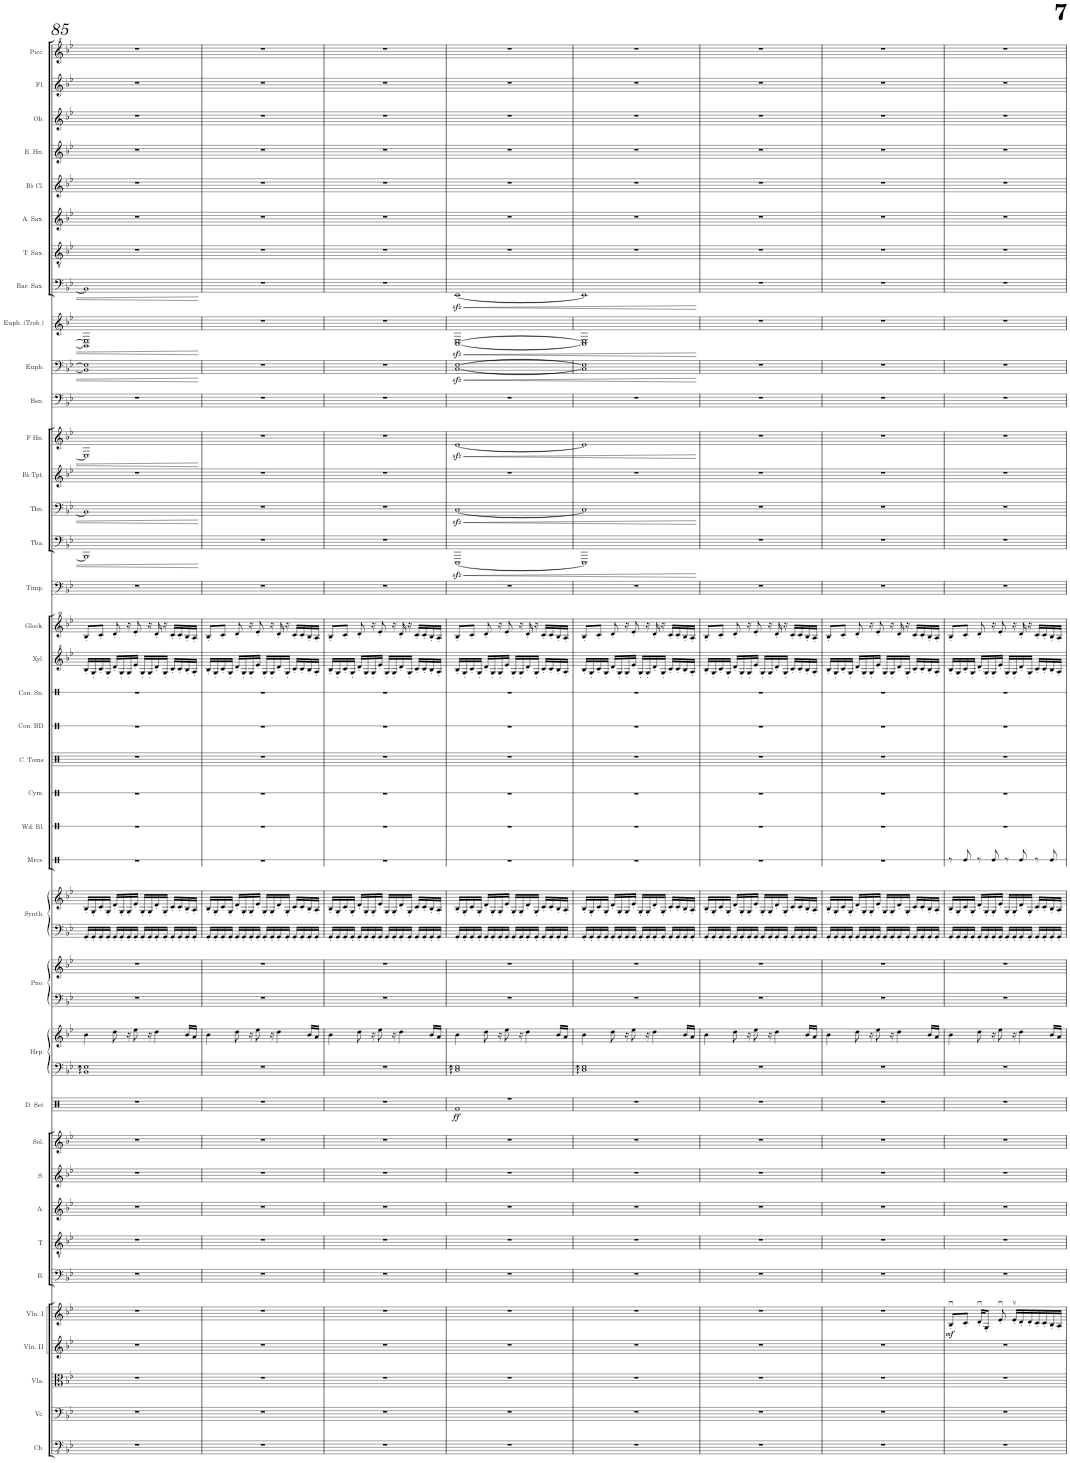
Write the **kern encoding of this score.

**kern	**kern	**kern	**kern	**kern	**dynam	**kern	**kern	**kern	**kern	**kern	**kern	**dynam	**kern	**kern	**kern	**kern	**kern	**kern	**kern	**kern	**kern	**kern	**kern	**kern	**kern	**kern	**kern	**kern	**dynam	**kern	**dynam	**kern	**kern	**dynam	**kern	**kern	**dynam	**kern	**dynam	**kern	**dynam	**kern	**kern	**kern	**kern	**kern	**kern	**kern
*part38	*part37	*part36	*part35	*part34	*part34	*part33	*part32	*part31	*part30	*part29	*part28	*part28	*part27	*part27	*part26	*part26	*part25	*part25	*part24	*part23	*part22	*part21	*part20	*part19	*part18	*part17	*part16	*part15	*part15	*part14	*part14	*part13	*part12	*part12	*part11	*part10	*part10	*part9	*part9	*part8	*part8	*part7	*part6	*part5	*part4	*part3	*part2	*part1
*staff41	*staff40	*staff39	*staff38	*staff37	*staff37	*staff36	*staff35	*staff34	*staff33	*staff32	*staff31	*staff31	*staff30	*staff29	*staff28	*staff27	*staff26	*staff25	*staff24	*staff23	*staff22	*staff21	*staff20	*staff19	*staff18	*staff17	*staff16	*staff15	*staff15	*staff14	*staff14	*staff13	*staff12	*staff12	*staff11	*staff10	*staff10	*staff9	*staff9	*staff8	*staff8	*staff7	*staff6	*staff5	*staff4	*staff3	*staff2	*staff1
*I"Contrabass	*I"Violoncello	*I"Viola	*I"Violin II	*I"Violin I	*	*I"Bass	*I"Tenor	*I"Alto	*I"Soprano	*I"Solo	*I"Drumset	*	*I"Harp	*	*I"Piano	*	*I"Bass Synthesizer	*	*I"Maracas	*I"Wood Blocks	*I"Cymbal	*I"Concert Toms	*I"Concert Bass Drum	*I"Concert Snare Drum	*I"Xylophone	*I"Glockenspiel	*I"Timpani	*I"Tuba	*	*I"Trombone	*	*I"Bb Trumpet	*I"Horn in F	*	*I"Bassoon	*I"Euphonium	*	*I"Euphonium (Treble Clef)	*	*I"Baritone Saxophone	*	*I"Tenor Saxophone	*I"Alto Saxophone	*I"Bb Clarinet	*I"English Horn	*I"Oboe	*I"Flute	*I"Piccolo
*I'Cb.	*I'Vc.	*I'Vla.	*I'Vln. II	*I'Vln. I	*	*I'B.	*I'T.	*I'A.	*I'S.	*I'Sol.	*I'D. Set	*	*I'Hrp.	*	*I'Pno.	*	*I'Synth.	*	*I'Mrcs.	*I'Wd. Bl.	*I'Cym.	*I'C. Toms	*I'Con. BD	*I'Con. Sn.	*I'Xyl.	*I'Glock.	*I'Timp.	*I'Tba.	*	*I'Tbn.	*	*I'Bb Tpt.	*	*	*I'Bsn.	*I'Euph.	*	*I'Euph. (Treb.)	*	*I'Bar. Sax.	*	*I'T. Sax.	*I'A. Sax.	*I'Bb Cl.	*I'E. Hn.	*I'Ob.	*I'Fl.	*I'Picc.
!!LO:PB:g=z
*clefFv4	*clefF4	*clefC3	*clefG2	*clefG2	*	*clefF4	*clefGv2	*clefG2	*clefG2	*clefG2	*clefX	*	*clefF4	*clefG2	*clefF4	*clefG2	*clefF4	*clefG2	*clefX	*clefX	*clefX	*clefX	*clefX	*clefX	*clefG^2	*clefG^^2	*clefF4	*clefF4	*	*clefF4	*	*clefG2	*clefG2	*	*clefF4	*clefF4	*	*clefG2	*	*clefF4	*	*clefGv2	*clefG2	*clefG2	*clefG2	*clefG2	*clefG2	*clefG^2
*ITrd7c12	*	*	*	*	*	*	*	*	*	*	*	*	*	*	*	*	*	*	*	*	*	*	*	*	*	*	*	*	*	*	*	*ITrd1c2	*ITrd4c7	*	*	*	*	*	*	*ITrd12c21	*	*ITrd8c14	*ITrd5c9	*ITrd1c2	*ITrd4c7	*	*	*ITrd-7c-12
*k[b-e-]	*k[b-e-]	*k[b-e-]	*k[b-e-]	*k[b-e-]	*	*k[b-e-]	*k[b-e-]	*k[b-e-]	*k[b-e-]	*k[b-e-]	*k[]	*	*k[b-e-]	*k[b-e-]	*k[b-e-]	*k[b-e-]	*k[b-e-]	*k[b-e-]	*k[]	*k[]	*k[]	*k[]	*k[]	*k[]	*k[b-e-]	*k[b-e-]	*k[b-e-]	*k[b-e-]	*	*k[b-e-]	*	*k[b-e-]	*k[b-e-]	*	*k[b-e-]	*k[b-e-]	*	*k[b-e-]	*	*k[b-e-]	*	*k[b-e-]	*k[b-e-]	*k[b-e-]	*k[b-e-]	*k[b-e-]	*k[b-e-]	*k[b-e-]
*M4/4	*M4/4	*M4/4	*M4/4	*M4/4	*	*M4/4	*M4/4	*M4/4	*M4/4	*M4/4	*M4/4	*	*M4/4	*M4/4	*M4/4	*M4/4	*M4/4	*M4/4	*M4/4	*M4/4	*M4/4	*M4/4	*M4/4	*M4/4	*M4/4	*M4/4	*M4/4	*M4/4	*	*M4/4	*	*M4/4	*M4/4	*	*M4/4	*M4/4	*	*M4/4	*	*M4/4	*	*M4/4	*M4/4	*M4/4	*M4/4	*M4/4	*M4/4	*M4/4
=85	=85	=85	=85	=85	=85	=85	=85	=85	=85	=85	=85	=85	=85	=85	=85	=85	=85	=85	=85	=85	=85	=85	=85	=85	=85	=85	=85	=85	=85	=85	=85	=85	=85	=85	=85	=85	=85	=85	=85	=85	=85	=85	=85	=85	=85	=85	=85	=85
1r	1r	1r	1r	1r	.	1r	1r	1r	1r	1r	1r	.	1BB- 1E-	4b-\	1r	1r	16GG'/LL	16B-'/LL	1r	1r	1r	1r	1r	1r	16b-'/LL	8bb-'/L	1r	1BBB-]	.	1BB-]	.	1r	1E-]	.	1r	1BB-] 1E-]	.	1BB-] 1E-]	.	1BB-]	.	1r	1r	1r	1r	1r	1r	1r
.	.	.	.	.	.	.	.	.	.	.	.	.	.	.	.	.	16GG'/	16G'/	.	.	.	.	.	.	16g'/	.	.	.	.	.	.	.	.	.	.	.	.	.	.	.	.	.	.	.	.	.	.	.
.	.	.	.	.	.	.	.	.	.	.	.	.	.	.	.	.	16GG'/	16c'/	.	.	.	.	.	.	16cc'/	8ccc'/J	.	.	.	.	.	.	.	.	.	.	.	.	.	.	.	.	.	.	.	.	.	.
.	.	.	.	.	.	.	.	.	.	.	.	.	.	.	.	.	16GG'/JJ	16G'/JJ	.	.	.	.	.	.	16g'/JJ	.	.	.	.	.	.	.	.	.	.	.	.	.	.	.	.	.	.	.	.	.	.	.
.	.	.	.	.	.	.	.	.	.	.	.	.	.	8dd\	.	.	16GG'/LL	16d'/LL	.	.	.	.	.	.	16dd'/LL	8ddd'/	.	.	.	.	.	.	.	.	.	.	.	.	.	.	.	.	.	.	.	.	.	.
.	.	.	.	.	.	.	.	.	.	.	.	.	.	.	.	.	16GG'/	16G'/	.	.	.	.	.	.	16g'/	.	.	.	.	.	.	.	.	.	.	.	.	.	.	.	.	.	.	.	.	.	.	.
.	.	.	.	.	.	.	.	.	.	.	.	.	.	16r	.	.	16GG'/	16G'/	.	.	.	.	.	.	16g'/	16r	.	.	.	.	.	.	.	.	.	.	.	.	.	.	.	.	.	.	.	.	.	.
.	.	.	.	.	.	.	.	.	.	.	.	.	.	8ee-\	.	.	16GG'/JJ	16e-'/JJ	.	.	.	.	.	.	16ee-'/JJ	8eee-'/	.	.	.	.	.	.	.	.	.	.	.	.	.	.	.	.	.	.	.	.	.	.
.	.	.	.	.	.	.	.	.	.	.	.	.	.	.	.	.	16GG'/LL	16G'/LL	.	.	.	.	.	.	16g'/LL	.	.	.	.	.	.	.	.	.	.	.	.	.	.	.	.	.	.	.	.	.	.	.
.	.	.	.	.	.	.	.	.	.	.	.	.	.	16r	.	.	16GG'/	16G'/	.	.	.	.	.	.	16g'/	16r	.	.	.	.	.	.	.	.	.	.	.	.	.	.	.	.	.	.	.	.	.	.
.	.	.	.	.	.	.	.	.	.	.	.	.	.	4dd\	.	.	16GG'/	16d'/	.	.	.	.	.	.	16dd'/	16ddd'/	.	.	.	.	.	.	.	.	.	.	.	.	.	.	.	.	.	.	.	.	.	.
.	.	.	.	.	.	.	.	.	.	.	.	.	.	.	.	.	16GG'/JJ	16G'/JJ	.	.	.	.	.	.	16g'/JJ	16r	.	.	.	.	.	.	.	.	.	.	.	.	.	.	.	.	.	.	.	.	.	.
.	.	.	.	.	.	.	.	.	.	.	.	.	.	.	.	.	16GG'/LL	16c'/LL	.	.	.	.	.	.	16cc'/LL	16ccc'/LL	.	.	.	.	.	.	.	.	.	.	.	.	.	.	.	.	.	.	.	.	.	.
.	.	.	.	.	.	.	.	.	.	.	.	.	.	.	.	.	16GG'/	16c'/	.	.	.	.	.	.	16cc'/	16ccc'/	.	.	.	.	.	.	.	.	.	.	.	.	.	.	.	.	.	.	.	.	.	.
.	.	.	.	.	.	.	.	.	.	.	.	.	.	16b-/LL	.	.	16GG'/	16B-'/	.	.	.	.	.	.	16b-'/	16bb-'/	.	.	.	.	.	.	.	.	.	.	.	.	.	.	.	.	.	.	.	.	.	.
.	.	.	.	.	.	.	.	.	.	.	.	.	.	16a/JJ	.	.	16GG'/JJ	16A'/JJ	.	.	.	.	.	.	16a'/JJ	16aa'/JJ	.	.	.	.	.	.	.	.	.	.	.	.	.	.	.	.	.	.	.	.	.	.
=86	=86	=86	=86	=86	=86	=86	=86	=86	=86	=86	=86	=86	=86	=86	=86	=86	=86	=86	=86	=86	=86	=86	=86	=86	=86	=86	=86	=86	=86	=86	=86	=86	=86	=86	=86	=86	=86	=86	=86	=86	=86	=86	=86	=86	=86	=86	=86	=86
1r	1r	1r	1r	1r	.	1r	1r	1r	1r	1r	1r	.	1r	4b-\	1r	1r	16GG'/LL	16B-'/LL	1r	1r	1r	1r	1r	1r	16b-'/LL	8bb-'/L	1r	1r	.	1r	.	1r	1r	.	1r	1r	.	1r	.	1r	.	1r	1r	1r	1r	1r	1r	1r
.	.	.	.	.	.	.	.	.	.	.	.	.	.	.	.	.	16GG'/	16G'/	.	.	.	.	.	.	16g'/	.	.	.	.	.	.	.	.	.	.	.	.	.	.	.	.	.	.	.	.	.	.	.
.	.	.	.	.	.	.	.	.	.	.	.	.	.	.	.	.	16GG'/	16c'/	.	.	.	.	.	.	16cc'/	8ccc'/J	.	.	.	.	.	.	.	.	.	.	.	.	.	.	.	.	.	.	.	.	.	.
.	.	.	.	.	.	.	.	.	.	.	.	.	.	.	.	.	16GG'/JJ	16G'/JJ	.	.	.	.	.	.	16g'/JJ	.	.	.	.	.	.	.	.	.	.	.	.	.	.	.	.	.	.	.	.	.	.	.
.	.	.	.	.	.	.	.	.	.	.	.	.	.	8dd\	.	.	16GG'/LL	16d'/LL	.	.	.	.	.	.	16dd'/LL	8ddd'/	.	.	.	.	.	.	.	.	.	.	.	.	.	.	.	.	.	.	.	.	.	.
.	.	.	.	.	.	.	.	.	.	.	.	.	.	.	.	.	16GG'/	16G'/	.	.	.	.	.	.	16g'/	.	.	.	.	.	.	.	.	.	.	.	.	.	.	.	.	.	.	.	.	.	.	.
.	.	.	.	.	.	.	.	.	.	.	.	.	.	16r	.	.	16GG'/	16G'/	.	.	.	.	.	.	16g'/	16r	.	.	.	.	.	.	.	.	.	.	.	.	.	.	.	.	.	.	.	.	.	.
.	.	.	.	.	.	.	.	.	.	.	.	.	.	8ee-\	.	.	16GG'/JJ	16e-'/JJ	.	.	.	.	.	.	16ee-'/JJ	8eee-'/	.	.	.	.	.	.	.	.	.	.	.	.	.	.	.	.	.	.	.	.	.	.
.	.	.	.	.	.	.	.	.	.	.	.	.	.	.	.	.	16GG'/LL	16G'/LL	.	.	.	.	.	.	16g'/LL	.	.	.	.	.	.	.	.	.	.	.	.	.	.	.	.	.	.	.	.	.	.	.
.	.	.	.	.	.	.	.	.	.	.	.	.	.	16r	.	.	16GG'/	16G'/	.	.	.	.	.	.	16g'/	16r	.	.	.	.	.	.	.	.	.	.	.	.	.	.	.	.	.	.	.	.	.	.
.	.	.	.	.	.	.	.	.	.	.	.	.	.	4dd\	.	.	16GG'/	16d'/	.	.	.	.	.	.	16dd'/	16ddd'/	.	.	.	.	.	.	.	.	.	.	.	.	.	.	.	.	.	.	.	.	.	.
.	.	.	.	.	.	.	.	.	.	.	.	.	.	.	.	.	16GG'/JJ	16G'/JJ	.	.	.	.	.	.	16g'/JJ	16r	.	.	.	.	.	.	.	.	.	.	.	.	.	.	.	.	.	.	.	.	.	.
.	.	.	.	.	.	.	.	.	.	.	.	.	.	.	.	.	16GG'/LL	16c'/LL	.	.	.	.	.	.	16cc'/LL	16ccc'/LL	.	.	.	.	.	.	.	.	.	.	.	.	.	.	.	.	.	.	.	.	.	.
.	.	.	.	.	.	.	.	.	.	.	.	.	.	.	.	.	16GG'/	16c'/	.	.	.	.	.	.	16cc'/	16ccc'/	.	.	.	.	.	.	.	.	.	.	.	.	.	.	.	.	.	.	.	.	.	.
.	.	.	.	.	.	.	.	.	.	.	.	.	.	16b-/LL	.	.	16GG'/	16B-'/	.	.	.	.	.	.	16b-'/	16bb-'/	.	.	.	.	.	.	.	.	.	.	.	.	.	.	.	.	.	.	.	.	.	.
.	.	.	.	.	.	.	.	.	.	.	.	.	.	16a/JJ	.	.	16GG'/JJ	16A'/JJ	.	.	.	.	.	.	16a'/JJ	16aa'/JJ	.	.	.	.	.	.	.	.	.	.	.	.	.	.	.	.	.	.	.	.	.	.
=87	=87	=87	=87	=87	=87	=87	=87	=87	=87	=87	=87	=87	=87	=87	=87	=87	=87	=87	=87	=87	=87	=87	=87	=87	=87	=87	=87	=87	=87	=87	=87	=87	=87	=87	=87	=87	=87	=87	=87	=87	=87	=87	=87	=87	=87	=87	=87	=87
1r	1r	1r	1r	1r	.	1r	1r	1r	1r	1r	1r	.	1r	4b-\	1r	1r	16GG'/LL	16B-'/LL	1r	1r	1r	1r	1r	1r	16b-'/LL	8bb-'/L	1r	1r	.	1r	.	1r	1r	.	1r	1r	.	1r	.	1r	.	1r	1r	1r	1r	1r	1r	1r
.	.	.	.	.	.	.	.	.	.	.	.	.	.	.	.	.	16GG'/	16G'/	.	.	.	.	.	.	16g'/	.	.	.	.	.	.	.	.	.	.	.	.	.	.	.	.	.	.	.	.	.	.	.
.	.	.	.	.	.	.	.	.	.	.	.	.	.	.	.	.	16GG'/	16c'/	.	.	.	.	.	.	16cc'/	8ccc'/J	.	.	.	.	.	.	.	.	.	.	.	.	.	.	.	.	.	.	.	.	.	.
.	.	.	.	.	.	.	.	.	.	.	.	.	.	.	.	.	16GG'/JJ	16G'/JJ	.	.	.	.	.	.	16g'/JJ	.	.	.	.	.	.	.	.	.	.	.	.	.	.	.	.	.	.	.	.	.	.	.
.	.	.	.	.	.	.	.	.	.	.	.	.	.	8dd\	.	.	16GG'/LL	16d'/LL	.	.	.	.	.	.	16dd'/LL	8ddd'/	.	.	.	.	.	.	.	.	.	.	.	.	.	.	.	.	.	.	.	.	.	.
.	.	.	.	.	.	.	.	.	.	.	.	.	.	.	.	.	16GG'/	16G'/	.	.	.	.	.	.	16g'/	.	.	.	.	.	.	.	.	.	.	.	.	.	.	.	.	.	.	.	.	.	.	.
.	.	.	.	.	.	.	.	.	.	.	.	.	.	16r	.	.	16GG'/	16G'/	.	.	.	.	.	.	16g'/	16r	.	.	.	.	.	.	.	.	.	.	.	.	.	.	.	.	.	.	.	.	.	.
.	.	.	.	.	.	.	.	.	.	.	.	.	.	8ee-\	.	.	16GG'/JJ	16e-'/JJ	.	.	.	.	.	.	16ee-'/JJ	8eee-'/	.	.	.	.	.	.	.	.	.	.	.	.	.	.	.	.	.	.	.	.	.	.
.	.	.	.	.	.	.	.	.	.	.	.	.	.	.	.	.	16GG'/LL	16G'/LL	.	.	.	.	.	.	16g'/LL	.	.	.	.	.	.	.	.	.	.	.	.	.	.	.	.	.	.	.	.	.	.	.
.	.	.	.	.	.	.	.	.	.	.	.	.	.	16r	.	.	16GG'/	16G'/	.	.	.	.	.	.	16g'/	16r	.	.	.	.	.	.	.	.	.	.	.	.	.	.	.	.	.	.	.	.	.	.
.	.	.	.	.	.	.	.	.	.	.	.	.	.	4dd\	.	.	16GG'/	16d'/	.	.	.	.	.	.	16dd'/	16ddd'/	.	.	.	.	.	.	.	.	.	.	.	.	.	.	.	.	.	.	.	.	.	.
.	.	.	.	.	.	.	.	.	.	.	.	.	.	.	.	.	16GG'/JJ	16G'/JJ	.	.	.	.	.	.	16g'/JJ	16r	.	.	.	.	.	.	.	.	.	.	.	.	.	.	.	.	.	.	.	.	.	.
.	.	.	.	.	.	.	.	.	.	.	.	.	.	.	.	.	16GG'/LL	16c'/LL	.	.	.	.	.	.	16cc'/LL	16ccc'/LL	.	.	.	.	.	.	.	.	.	.	.	.	.	.	.	.	.	.	.	.	.	.
.	.	.	.	.	.	.	.	.	.	.	.	.	.	.	.	.	16GG'/	16c'/	.	.	.	.	.	.	16cc'/	16ccc'/	.	.	.	.	.	.	.	.	.	.	.	.	.	.	.	.	.	.	.	.	.	.
.	.	.	.	.	.	.	.	.	.	.	.	.	.	16b-/LL	.	.	16GG'/	16B-'/	.	.	.	.	.	.	16b-'/	16bb-'/	.	.	.	.	.	.	.	.	.	.	.	.	.	.	.	.	.	.	.	.	.	.
.	.	.	.	.	.	.	.	.	.	.	.	.	.	16a/JJ	.	.	16GG'/JJ	16A'/JJ	.	.	.	.	.	.	16a'/JJ	16aa'/JJ	.	.	.	.	.	.	.	.	.	.	.	.	.	.	.	.	.	.	.	.	.	.
=88	=88	=88	=88	=88	=88	=88	=88	=88	=88	=88	=88	=88	=88	=88	=88	=88	=88	=88	=88	=88	=88	=88	=88	=88	=88	=88	=88	=88	=88	=88	=88	=88	=88	=88	=88	=88	=88	=88	=88	=88	=88	=88	=88	=88	=88	=88	=88	=88
*	*	*	*	*	*	*	*	*	*	*	*^	*	*	*	*	*	*	*	*	*	*	*	*	*	*	*	*	*	*	*	*	*	*	*	*	*	*	*	*	*	*	*	*	*	*	*	*	*
!	!	!	!	!	!	!	!	!	!	!	!	!	!LO:DY:b	!	!	!	!	!	!	!	!	!	!	!	!	!	!	!	!	!LO:HP:b	!	!LO:HP:b	!	!	!LO:HP:b	!	!	!LO:HP:b	!	!LO:HP:b	!	!LO:HP:b	!	!	!	!	!	!	!
1r	1r	1r	1r	1r	.	1r	1r	1r	1r	1r	1r	1Rf	ff	1C 1E-	4b-\	1r	1r	16GG'/LL	16B-'/LL	1r	1r	1r	1r	1r	1r	16b-'/LL	8bb-'/L	1r	[1EEE-zz<	<	[1Czz<	<	1r	[1e-zz<	<	1r	[1Czz< [1E-zz<	<	[1Czz< [1E-zz<	<	[1EE-zz<	<	1r	1r	1r	1r	1r	1r	1r
.	.	.	.	.	.	.	.	.	.	.	.	.	.	.	.	.	.	16GG'/	16G'/	.	.	.	.	.	.	16g'/	.	.	.	.	.	.	.	.	.	.	.	.	.	.	.	.	.	.	.	.	.	.	.
.	.	.	.	.	.	.	.	.	.	.	.	.	.	.	.	.	.	16GG'/	16c'/	.	.	.	.	.	.	16cc'/	8ccc'/J	.	.	.	.	.	.	.	.	.	.	.	.	.	.	.	.	.	.	.	.	.	.
.	.	.	.	.	.	.	.	.	.	.	.	.	.	.	.	.	.	16GG'/JJ	16G'/JJ	.	.	.	.	.	.	16g'/JJ	.	.	.	.	.	.	.	.	.	.	.	.	.	.	.	.	.	.	.	.	.	.	.
.	.	.	.	.	.	.	.	.	.	.	.	.	.	.	8dd\	.	.	16GG'/LL	16d'/LL	.	.	.	.	.	.	16dd'/LL	8ddd'/	.	.	.	.	.	.	.	.	.	.	.	.	.	.	.	.	.	.	.	.	.	.
.	.	.	.	.	.	.	.	.	.	.	.	.	.	.	.	.	.	16GG'/	16G'/	.	.	.	.	.	.	16g'/	.	.	.	.	.	.	.	.	.	.	.	.	.	.	.	.	.	.	.	.	.	.	.
.	.	.	.	.	.	.	.	.	.	.	.	.	.	.	16r	.	.	16GG'/	16G'/	.	.	.	.	.	.	16g'/	16r	.	.	.	.	.	.	.	.	.	.	.	.	.	.	.	.	.	.	.	.	.	.
.	.	.	.	.	.	.	.	.	.	.	.	.	.	.	8ee-\	.	.	16GG'/JJ	16e-'/JJ	.	.	.	.	.	.	16ee-'/JJ	8eee-'/	.	.	.	.	.	.	.	.	.	.	.	.	.	.	.	.	.	.	.	.	.	.
.	.	.	.	.	.	.	.	.	.	.	.	.	.	.	.	.	.	16GG'/LL	16G'/LL	.	.	.	.	.	.	16g'/LL	.	.	.	.	.	.	.	.	.	.	.	.	.	.	.	.	.	.	.	.	.	.	.
.	.	.	.	.	.	.	.	.	.	.	.	.	.	.	16r	.	.	16GG'/	16G'/	.	.	.	.	.	.	16g'/	16r	.	.	.	.	.	.	.	.	.	.	.	.	.	.	.	.	.	.	.	.	.	.
.	.	.	.	.	.	.	.	.	.	.	.	.	.	.	4dd\	.	.	16GG'/	16d'/	.	.	.	.	.	.	16dd'/	16ddd'/	.	.	.	.	.	.	.	.	.	.	.	.	.	.	.	.	.	.	.	.	.	.
.	.	.	.	.	.	.	.	.	.	.	.	.	.	.	.	.	.	16GG'/JJ	16G'/JJ	.	.	.	.	.	.	16g'/JJ	16r	.	.	.	.	.	.	.	.	.	.	.	.	.	.	.	.	.	.	.	.	.	.
.	.	.	.	.	.	.	.	.	.	.	.	.	.	.	.	.	.	16GG'/LL	16c'/LL	.	.	.	.	.	.	16cc'/LL	16ccc'/LL	.	.	.	.	.	.	.	.	.	.	.	.	.	.	.	.	.	.	.	.	.	.
.	.	.	.	.	.	.	.	.	.	.	.	.	.	.	.	.	.	16GG'/	16c'/	.	.	.	.	.	.	16cc'/	16ccc'/	.	.	.	.	.	.	.	.	.	.	.	.	.	.	.	.	.	.	.	.	.	.
.	.	.	.	.	.	.	.	.	.	.	.	.	.	.	16b-/LL	.	.	16GG'/	16B-'/	.	.	.	.	.	.	16b-'/	16bb-'/	.	.	.	.	.	.	.	.	.	.	.	.	.	.	.	.	.	.	.	.	.	.
.	.	.	.	.	.	.	.	.	.	.	.	.	.	.	16a/JJ	.	.	16GG'/JJ	16A'/JJ	.	.	.	.	.	.	16a'/JJ	16aa'/JJ	.	.	.	.	.	.	.	.	.	.	.	.	.	.	.	.	.	.	.	.	.	.
*	*	*	*	*	*	*	*	*	*	*	*v	*v	*	*	*	*	*	*	*	*	*	*	*	*	*	*	*	*	*	*	*	*	*	*	*	*	*	*	*	*	*	*	*	*	*	*	*	*	*
=89	=89	=89	=89	=89	=89	=89	=89	=89	=89	=89	=89	=89	=89	=89	=89	=89	=89	=89	=89	=89	=89	=89	=89	=89	=89	=89	=89	=89	=89	=89	=89	=89	=89	=89	=89	=89	=89	=89	=89	=89	=89	=89	=89	=89	=89	=89	=89	=89
1r	1r	1r	1r	1r	.	1r	1r	1r	1r	1r	1r	.	1C 1E-	4b-\	1r	1r	16GG'/LL	16B-'/LL	1r	1r	1r	1r	1r	1r	16b-'/LL	8bb-'/L	1r	1EEE-]	.	1C]	.	1r	1e-]	.	1r	1C] 1E-]	.	1C] 1E-]	.	1EE-]	.	1r	1r	1r	1r	1r	1r	1r
.	.	.	.	.	.	.	.	.	.	.	.	.	.	.	.	.	16GG'/	16G'/	.	.	.	.	.	.	16g'/	.	.	.	.	.	.	.	.	.	.	.	.	.	.	.	.	.	.	.	.	.	.	.
.	.	.	.	.	.	.	.	.	.	.	.	.	.	.	.	.	16GG'/	16c'/	.	.	.	.	.	.	16cc'/	8ccc'/J	.	.	.	.	.	.	.	.	.	.	.	.	.	.	.	.	.	.	.	.	.	.
.	.	.	.	.	.	.	.	.	.	.	.	.	.	.	.	.	16GG'/JJ	16G'/JJ	.	.	.	.	.	.	16g'/JJ	.	.	.	.	.	.	.	.	.	.	.	.	.	.	.	.	.	.	.	.	.	.	.
.	.	.	.	.	.	.	.	.	.	.	.	.	.	8dd\	.	.	16GG'/LL	16d'/LL	.	.	.	.	.	.	16dd'/LL	8ddd'/	.	.	.	.	.	.	.	.	.	.	.	.	.	.	.	.	.	.	.	.	.	.
.	.	.	.	.	.	.	.	.	.	.	.	.	.	.	.	.	16GG'/	16G'/	.	.	.	.	.	.	16g'/	.	.	.	.	.	.	.	.	.	.	.	.	.	.	.	.	.	.	.	.	.	.	.
.	.	.	.	.	.	.	.	.	.	.	.	.	.	16r	.	.	16GG'/	16G'/	.	.	.	.	.	.	16g'/	16r	.	.	.	.	.	.	.	.	.	.	.	.	.	.	.	.	.	.	.	.	.	.
.	.	.	.	.	.	.	.	.	.	.	.	.	.	8ee-\	.	.	16GG'/JJ	16e-'/JJ	.	.	.	.	.	.	16ee-'/JJ	8eee-'/	.	.	.	.	.	.	.	.	.	.	.	.	.	.	.	.	.	.	.	.	.	.
.	.	.	.	.	.	.	.	.	.	.	.	.	.	.	.	.	16GG'/LL	16G'/LL	.	.	.	.	.	.	16g'/LL	.	.	.	.	.	.	.	.	.	.	.	.	.	.	.	.	.	.	.	.	.	.	.
.	.	.	.	.	.	.	.	.	.	.	.	.	.	16r	.	.	16GG'/	16G'/	.	.	.	.	.	.	16g'/	16r	.	.	.	.	.	.	.	.	.	.	.	.	.	.	.	.	.	.	.	.	.	.
.	.	.	.	.	.	.	.	.	.	.	.	.	.	4dd\	.	.	16GG'/	16d'/	.	.	.	.	.	.	16dd'/	16ddd'/	.	.	.	.	.	.	.	.	.	.	.	.	.	.	.	.	.	.	.	.	.	.
.	.	.	.	.	.	.	.	.	.	.	.	.	.	.	.	.	16GG'/JJ	16G'/JJ	.	.	.	.	.	.	16g'/JJ	16r	.	.	.	.	.	.	.	.	.	.	.	.	.	.	.	.	.	.	.	.	.	.
.	.	.	.	.	.	.	.	.	.	.	.	.	.	.	.	.	16GG'/LL	16c'/LL	.	.	.	.	.	.	16cc'/LL	16ccc'/LL	.	.	.	.	.	.	.	.	.	.	.	.	.	.	.	.	.	.	.	.	.	.
.	.	.	.	.	.	.	.	.	.	.	.	.	.	.	.	.	16GG'/	16c'/	.	.	.	.	.	.	16cc'/	16ccc'/	.	.	.	.	.	.	.	.	.	.	.	.	.	.	.	.	.	.	.	.	.	.
.	.	.	.	.	.	.	.	.	.	.	.	.	.	16b-/LL	.	.	16GG'/	16B-'/	.	.	.	.	.	.	16b-'/	16bb-'/	.	.	.	.	.	.	.	.	.	.	.	.	.	.	.	.	.	.	.	.	.	.
.	.	.	.	.	.	.	.	.	.	.	.	.	.	16a/JJ	.	.	16GG'/JJ	16A'/JJ	.	.	.	.	.	.	16a'/JJ	16aa'/JJ	.	.	.	.	.	.	.	.	.	.	.	.	.	.	.	.	.	.	.	.	.	.
.	.	.	.	.	.	.	.	.	.	.	.	.	.	.	.	.	.	.	.	.	.	.	.	.	.	.	.	.	[	.	[	.	.	[	.	.	[	.	[	.	[	.	.	.	.	.	.	.
=90	=90	=90	=90	=90	=90	=90	=90	=90	=90	=90	=90	=90	=90	=90	=90	=90	=90	=90	=90	=90	=90	=90	=90	=90	=90	=90	=90	=90	=90	=90	=90	=90	=90	=90	=90	=90	=90	=90	=90	=90	=90	=90	=90	=90	=90	=90	=90	=90
1r	1r	1r	1r	1r	.	1r	1r	1r	1r	1r	1r	.	1r	4b-\	1r	1r	16GG'/LL	16B-'/LL	1r	1r	1r	1r	1r	1r	16b-'/LL	8bb-'/L	1r	1r	.	1r	.	1r	1r	.	1r	1r	.	1r	.	1r	.	1r	1r	1r	1r	1r	1r	1r
.	.	.	.	.	.	.	.	.	.	.	.	.	.	.	.	.	16GG'/	16G'/	.	.	.	.	.	.	16g'/	.	.	.	.	.	.	.	.	.	.	.	.	.	.	.	.	.	.	.	.	.	.	.
.	.	.	.	.	.	.	.	.	.	.	.	.	.	.	.	.	16GG'/	16c'/	.	.	.	.	.	.	16cc'/	8ccc'/J	.	.	.	.	.	.	.	.	.	.	.	.	.	.	.	.	.	.	.	.	.	.
.	.	.	.	.	.	.	.	.	.	.	.	.	.	.	.	.	16GG'/JJ	16G'/JJ	.	.	.	.	.	.	16g'/JJ	.	.	.	.	.	.	.	.	.	.	.	.	.	.	.	.	.	.	.	.	.	.	.
.	.	.	.	.	.	.	.	.	.	.	.	.	.	8dd\	.	.	16GG'/LL	16d'/LL	.	.	.	.	.	.	16dd'/LL	8ddd'/	.	.	.	.	.	.	.	.	.	.	.	.	.	.	.	.	.	.	.	.	.	.
.	.	.	.	.	.	.	.	.	.	.	.	.	.	.	.	.	16GG'/	16G'/	.	.	.	.	.	.	16g'/	.	.	.	.	.	.	.	.	.	.	.	.	.	.	.	.	.	.	.	.	.	.	.
.	.	.	.	.	.	.	.	.	.	.	.	.	.	16r	.	.	16GG'/	16G'/	.	.	.	.	.	.	16g'/	16r	.	.	.	.	.	.	.	.	.	.	.	.	.	.	.	.	.	.	.	.	.	.
.	.	.	.	.	.	.	.	.	.	.	.	.	.	8ee-\	.	.	16GG'/JJ	16e-'/JJ	.	.	.	.	.	.	16ee-'/JJ	8eee-'/	.	.	.	.	.	.	.	.	.	.	.	.	.	.	.	.	.	.	.	.	.	.
.	.	.	.	.	.	.	.	.	.	.	.	.	.	.	.	.	16GG'/LL	16G'/LL	.	.	.	.	.	.	16g'/LL	.	.	.	.	.	.	.	.	.	.	.	.	.	.	.	.	.	.	.	.	.	.	.
.	.	.	.	.	.	.	.	.	.	.	.	.	.	16r	.	.	16GG'/	16G'/	.	.	.	.	.	.	16g'/	16r	.	.	.	.	.	.	.	.	.	.	.	.	.	.	.	.	.	.	.	.	.	.
.	.	.	.	.	.	.	.	.	.	.	.	.	.	4dd\	.	.	16GG'/	16d'/	.	.	.	.	.	.	16dd'/	16ddd'/	.	.	.	.	.	.	.	.	.	.	.	.	.	.	.	.	.	.	.	.	.	.
.	.	.	.	.	.	.	.	.	.	.	.	.	.	.	.	.	16GG'/JJ	16G'/JJ	.	.	.	.	.	.	16g'/JJ	16r	.	.	.	.	.	.	.	.	.	.	.	.	.	.	.	.	.	.	.	.	.	.
.	.	.	.	.	.	.	.	.	.	.	.	.	.	.	.	.	16GG'/LL	16c'/LL	.	.	.	.	.	.	16cc'/LL	16ccc'/LL	.	.	.	.	.	.	.	.	.	.	.	.	.	.	.	.	.	.	.	.	.	.
.	.	.	.	.	.	.	.	.	.	.	.	.	.	.	.	.	16GG'/	16c'/	.	.	.	.	.	.	16cc'/	16ccc'/	.	.	.	.	.	.	.	.	.	.	.	.	.	.	.	.	.	.	.	.	.	.
.	.	.	.	.	.	.	.	.	.	.	.	.	.	16b-/LL	.	.	16GG'/	16B-'/	.	.	.	.	.	.	16b-'/	16bb-'/	.	.	.	.	.	.	.	.	.	.	.	.	.	.	.	.	.	.	.	.	.	.
.	.	.	.	.	.	.	.	.	.	.	.	.	.	16a/JJ	.	.	16GG'/JJ	16A'/JJ	.	.	.	.	.	.	16a'/JJ	16aa'/JJ	.	.	.	.	.	.	.	.	.	.	.	.	.	.	.	.	.	.	.	.	.	.
=91	=91	=91	=91	=91	=91	=91	=91	=91	=91	=91	=91	=91	=91	=91	=91	=91	=91	=91	=91	=91	=91	=91	=91	=91	=91	=91	=91	=91	=91	=91	=91	=91	=91	=91	=91	=91	=91	=91	=91	=91	=91	=91	=91	=91	=91	=91	=91	=91
1r	1r	1r	1r	1r	.	1r	1r	1r	1r	1r	1r	.	1r	4b-\	1r	1r	16GG'/LL	16B-'/LL	1r	1r	1r	1r	1r	1r	16b-'/LL	8bb-'/L	1r	1r	.	1r	.	1r	1r	.	1r	1r	.	1r	.	1r	.	1r	1r	1r	1r	1r	1r	1r
.	.	.	.	.	.	.	.	.	.	.	.	.	.	.	.	.	16GG'/	16G'/	.	.	.	.	.	.	16g'/	.	.	.	.	.	.	.	.	.	.	.	.	.	.	.	.	.	.	.	.	.	.	.
.	.	.	.	.	.	.	.	.	.	.	.	.	.	.	.	.	16GG'/	16c'/	.	.	.	.	.	.	16cc'/	8ccc'/J	.	.	.	.	.	.	.	.	.	.	.	.	.	.	.	.	.	.	.	.	.	.
.	.	.	.	.	.	.	.	.	.	.	.	.	.	.	.	.	16GG'/JJ	16G'/JJ	.	.	.	.	.	.	16g'/JJ	.	.	.	.	.	.	.	.	.	.	.	.	.	.	.	.	.	.	.	.	.	.	.
.	.	.	.	.	.	.	.	.	.	.	.	.	.	8dd\	.	.	16GG'/LL	16d'/LL	.	.	.	.	.	.	16dd'/LL	8ddd'/	.	.	.	.	.	.	.	.	.	.	.	.	.	.	.	.	.	.	.	.	.	.
.	.	.	.	.	.	.	.	.	.	.	.	.	.	.	.	.	16GG'/	16G'/	.	.	.	.	.	.	16g'/	.	.	.	.	.	.	.	.	.	.	.	.	.	.	.	.	.	.	.	.	.	.	.
.	.	.	.	.	.	.	.	.	.	.	.	.	.	16r	.	.	16GG'/	16G'/	.	.	.	.	.	.	16g'/	16r	.	.	.	.	.	.	.	.	.	.	.	.	.	.	.	.	.	.	.	.	.	.
.	.	.	.	.	.	.	.	.	.	.	.	.	.	8ee-\	.	.	16GG'/JJ	16e-'/JJ	.	.	.	.	.	.	16ee-'/JJ	8eee-'/	.	.	.	.	.	.	.	.	.	.	.	.	.	.	.	.	.	.	.	.	.	.
.	.	.	.	.	.	.	.	.	.	.	.	.	.	.	.	.	16GG'/LL	16G'/LL	.	.	.	.	.	.	16g'/LL	.	.	.	.	.	.	.	.	.	.	.	.	.	.	.	.	.	.	.	.	.	.	.
.	.	.	.	.	.	.	.	.	.	.	.	.	.	16r	.	.	16GG'/	16G'/	.	.	.	.	.	.	16g'/	16r	.	.	.	.	.	.	.	.	.	.	.	.	.	.	.	.	.	.	.	.	.	.
.	.	.	.	.	.	.	.	.	.	.	.	.	.	4dd\	.	.	16GG'/	16d'/	.	.	.	.	.	.	16dd'/	16ddd'/	.	.	.	.	.	.	.	.	.	.	.	.	.	.	.	.	.	.	.	.	.	.
.	.	.	.	.	.	.	.	.	.	.	.	.	.	.	.	.	16GG'/JJ	16G'/JJ	.	.	.	.	.	.	16g'/JJ	16r	.	.	.	.	.	.	.	.	.	.	.	.	.	.	.	.	.	.	.	.	.	.
.	.	.	.	.	.	.	.	.	.	.	.	.	.	.	.	.	16GG'/LL	16c'/LL	.	.	.	.	.	.	16cc'/LL	16ccc'/LL	.	.	.	.	.	.	.	.	.	.	.	.	.	.	.	.	.	.	.	.	.	.
.	.	.	.	.	.	.	.	.	.	.	.	.	.	.	.	.	16GG'/	16c'/	.	.	.	.	.	.	16cc'/	16ccc'/	.	.	.	.	.	.	.	.	.	.	.	.	.	.	.	.	.	.	.	.	.	.
.	.	.	.	.	.	.	.	.	.	.	.	.	.	16b-/LL	.	.	16GG'/	16B-'/	.	.	.	.	.	.	16b-'/	16bb-'/	.	.	.	.	.	.	.	.	.	.	.	.	.	.	.	.	.	.	.	.	.	.
.	.	.	.	.	.	.	.	.	.	.	.	.	.	16a/JJ	.	.	16GG'/JJ	16A'/JJ	.	.	.	.	.	.	16a'/JJ	16aa'/JJ	.	.	.	.	.	.	.	.	.	.	.	.	.	.	.	.	.	.	.	.	.	.
=92	=92	=92	=92	=92	=92	=92	=92	=92	=92	=92	=92	=92	=92	=92	=92	=92	=92	=92	=92	=92	=92	=92	=92	=92	=92	=92	=92	=92	=92	=92	=92	=92	=92	=92	=92	=92	=92	=92	=92	=92	=92	=92	=92	=92	=92	=92	=92	=92
!	!	!	!	!	!LO:DY:b	!	!	!	!	!	!	!	!	!	!	!	!	!	!	!	!	!	!	!	!	!	!	!	!	!	!	!	!	!	!	!	!	!	!	!	!	!	!	!	!	!	!	!
1r	1r	1r	1r	8B-u'/L	mf	1r	1r	1r	1r	1r	1r	.	1r	4b-\	1r	1r	16GG'/LL	16B-'/LL	8r	1r	1r	1r	1r	1r	16b-'/LL	8bb-'/L	1r	1r	.	1r	.	1r	1r	.	1r	1r	.	1r	.	1r	.	1r	1r	1r	1r	1r	1r	1r
.	.	.	.	.	.	.	.	.	.	.	.	.	.	.	.	.	16GG'/	16G'/	.	.	.	.	.	.	16g'/	.	.	.	.	.	.	.	.	.	.	.	.	.	.	.	.	.	.	.	.	.	.	.
.	.	.	.	8c'/J	.	.	.	.	.	.	.	.	.	.	.	.	16GG'/	16c'/	8Re/	.	.	.	.	.	16cc'/	8ccc'/J	.	.	.	.	.	.	.	.	.	.	.	.	.	.	.	.	.	.	.	.	.	.
.	.	.	.	.	.	.	.	.	.	.	.	.	.	.	.	.	16GG'/JJ	16G'/JJ	.	.	.	.	.	.	16g'/JJ	.	.	.	.	.	.	.	.	.	.	.	.	.	.	.	.	.	.	.	.	.	.	.
.	.	.	.	16du'/KL	.	.	.	.	.	.	.	.	.	8dd\	.	.	16GG'/LL	16d'/LL	8r	.	.	.	.	.	16dd'/LL	8ddd'/	.	.	.	.	.	.	.	.	.	.	.	.	.	.	.	.	.	.	.	.	.	.
.	.	.	.	8G'/J	.	.	.	.	.	.	.	.	.	.	.	.	16GG'/	16G'/	.	.	.	.	.	.	16g'/	.	.	.	.	.	.	.	.	.	.	.	.	.	.	.	.	.	.	.	.	.	.	.
.	.	.	.	.	.	.	.	.	.	.	.	.	.	16r	.	.	16GG'/	16G'/	8Re/	.	.	.	.	.	16g'/	16r	.	.	.	.	.	.	.	.	.	.	.	.	.	.	.	.	.	.	.	.	.	.
.	.	.	.	8e-u'/	.	.	.	.	.	.	.	.	.	8ee-\	.	.	16GG'/JJ	16e-'/JJ	.	.	.	.	.	.	16ee-'/JJ	8eee-'/	.	.	.	.	.	.	.	.	.	.	.	.	.	.	.	.	.	.	.	.	.	.
.	.	.	.	.	.	.	.	.	.	.	.	.	.	.	.	.	16GG'/LL	16G'/LL	8r	.	.	.	.	.	16g'/LL	.	.	.	.	.	.	.	.	.	.	.	.	.	.	.	.	.	.	.	.	.	.	.
.	.	.	.	16e-v'/LL	.	.	.	.	.	.	.	.	.	16r	.	.	16GG'/	16G'/	.	.	.	.	.	.	16g'/	16r	.	.	.	.	.	.	.	.	.	.	.	.	.	.	.	.	.	.	.	.	.	.
.	.	.	.	16d'/	.	.	.	.	.	.	.	.	.	4dd\	.	.	16GG'/	16d'/	8Re/	.	.	.	.	.	16dd'/	16ddd'/	.	.	.	.	.	.	.	.	.	.	.	.	.	.	.	.	.	.	.	.	.	.
.	.	.	.	16d'/	.	.	.	.	.	.	.	.	.	.	.	.	16GG'/JJ	16G'/JJ	.	.	.	.	.	.	16g'/JJ	16r	.	.	.	.	.	.	.	.	.	.	.	.	.	.	.	.	.	.	.	.	.	.
.	.	.	.	16c'/	.	.	.	.	.	.	.	.	.	.	.	.	16GG'/LL	16c'/LL	8r	.	.	.	.	.	16cc'/LL	16ccc'/LL	.	.	.	.	.	.	.	.	.	.	.	.	.	.	.	.	.	.	.	.	.	.
.	.	.	.	16c'/	.	.	.	.	.	.	.	.	.	.	.	.	16GG'/	16c'/	.	.	.	.	.	.	16cc'/	16ccc'/	.	.	.	.	.	.	.	.	.	.	.	.	.	.	.	.	.	.	.	.	.	.
.	.	.	.	16B-'/	.	.	.	.	.	.	.	.	.	16b-/LL	.	.	16GG'/	16B-'/	8Re/	.	.	.	.	.	16b-'/	16bb-'/	.	.	.	.	.	.	.	.	.	.	.	.	.	.	.	.	.	.	.	.	.	.
.	.	.	.	16A'/JJ	.	.	.	.	.	.	.	.	.	16a/JJ	.	.	16GG'/JJ	16A'/JJ	.	.	.	.	.	.	16a'/JJ	16aa'/JJ	.	.	.	.	.	.	.	.	.	.	.	.	.	.	.	.	.	.	.	.	.	.
=	=	=	=	=	=	=	=	=	=	=	=	=	=	=	=	=	=	=	=	=	=	=	=	=	=	=	=	=	=	=	=	=	=	=	=	=	=	=	=	=	=	=	=	=	=	=	=	=
*-	*-	*-	*-	*-	*-	*-	*-	*-	*-	*-	*-	*-	*-	*-	*-	*-	*-	*-	*-	*-	*-	*-	*-	*-	*-	*-	*-	*-	*-	*-	*-	*-	*-	*-	*-	*-	*-	*-	*-	*-	*-	*-	*-	*-	*-	*-	*-	*-
